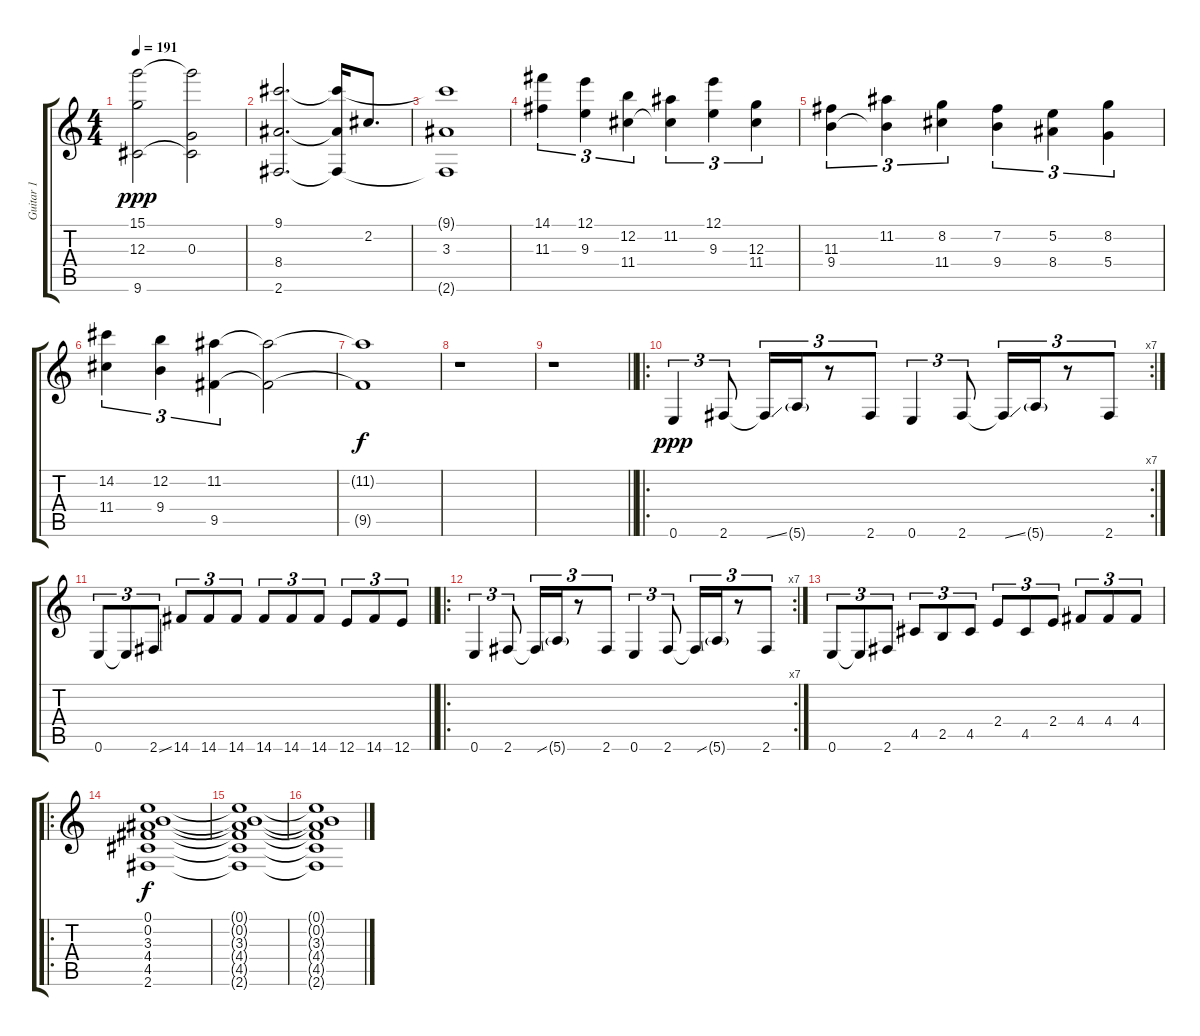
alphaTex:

\track ("Guitar 1" "Guitar 1") {instrument distortionguitar}
\staff {score tabs}
\tuning (E4 B3 G3 D3 A2 E2) {hide}
\ts (4 4)
\tempo 191
\clef g2
\ks c
(15.1 12.3 9.6).2{dy ppp} (15.1{t} 0.3 9.6{t}).2 |
(9.1 8.4 2.6).2{d} (9.1{t} 8.4{t} 2.6{t}).16 2.2.8{d} |
(9.1{t} 3.3 2.6{t}).1 |
(14.1 11.3).4{tu (3 2)} (12.1 9.3).4{tu (3 2)} (12.2 11.4).4{tu (3 2)} (11.2 11.4{t}).4{tu (3 2)} (12.1 9.3).4{tu (3 2)} (12.3 11.4).4{tu (3 2)} |
(11.3 9.4).4{tu (3 2)} (11.2 9.4{t}).4{tu (3 2)} (8.2 11.4).4{tu (3 2)} (7.2 9.4).4{tu (3 2)} (5.2 8.4).4{tu (3 2)} (8.2 5.4).4{tu (3 2)} |
(14.2 11.4).4{tu (3 2)} (12.2 9.4).4{tu (3 2)} (11.2 9.5).4{tu (3 2)} (11.2{t} 9.5{t}).2 |
(11.2{t} 9.5{t}).1{dy f} |
r.1 |
\barLineRight lightlight
r.1 |
\ro
\rc 7
0.6.4{tu (3 2) dy ppp} 2.6.8{tu (3 2)} 2.6{ss t}.16{tu (3 2)} 5.6{g}.16{tu (3 2)} r.8{tu (3 2)} 2.6.8{tu (3 2)} 0.6.4{tu (3 2)} 2.6.8{tu (3 2)} 2.6{ss t}.16{tu (3 2)} 5.6{g}.16{tu (3 2)} r.8{tu (3 2)} 2.6.8{tu (3 2)} |
\barLineRight lightlight
0.6.8{tu (3 2)} 0.6{t}.8{tu (3 2)} 2.6{ss}.8{tu (3 2)} 14.6.8{tu (3 2)} 14.6.8{tu (3 2)} 14.6.8{tu (3 2)} 14.6.8{tu (3 2)} 14.6.8{tu (3 2)} 14.6.8{tu (3 2)} 12.6.8{tu (3 2)} 14.6.8{tu (3 2)} 12.6.8{tu (3 2)} |
\ro
\rc 7
0.6.4{tu (3 2)} 2.6.8{tu (3 2)} 2.6{ss t}.16{tu (3 2)} 5.6{g}.16{tu (3 2)} r.8{tu (3 2)} 2.6.8{tu (3 2)} 0.6.4{tu (3 2)} 2.6.8{tu (3 2)} 2.6{ss t}.16{tu (3 2)} 5.6{g}.16{tu (3 2)} r.8{tu (3 2)} 2.6.8{tu (3 2)} |
0.6.8{tu (3 2)} 0.6{t}.8{tu (3 2)} 2.6.8{tu (3 2)} 4.5.8{tu (3 2)} 2.5.8{tu (3 2)} 4.5.8{tu (3 2)} 2.4.8{tu (3 2)} 4.5.8{tu (3 2)} 2.4.8{tu (3 2)} 4.4.8{tu (3 2)} 4.4.8{tu (3 2)} 4.4.8{tu (3 2)} |
\ro
(0.1 0.2 3.3 4.4 4.5 2.6).1{dy f volume 13} |
(0.1{t} 0.2{t} 3.3{t} 4.4{t} 4.5{t} 2.6{t}).1 |
(0.1{t} 0.2{t} 3.3{t} 4.4{t} 4.5{t} 2.6{t}).1
